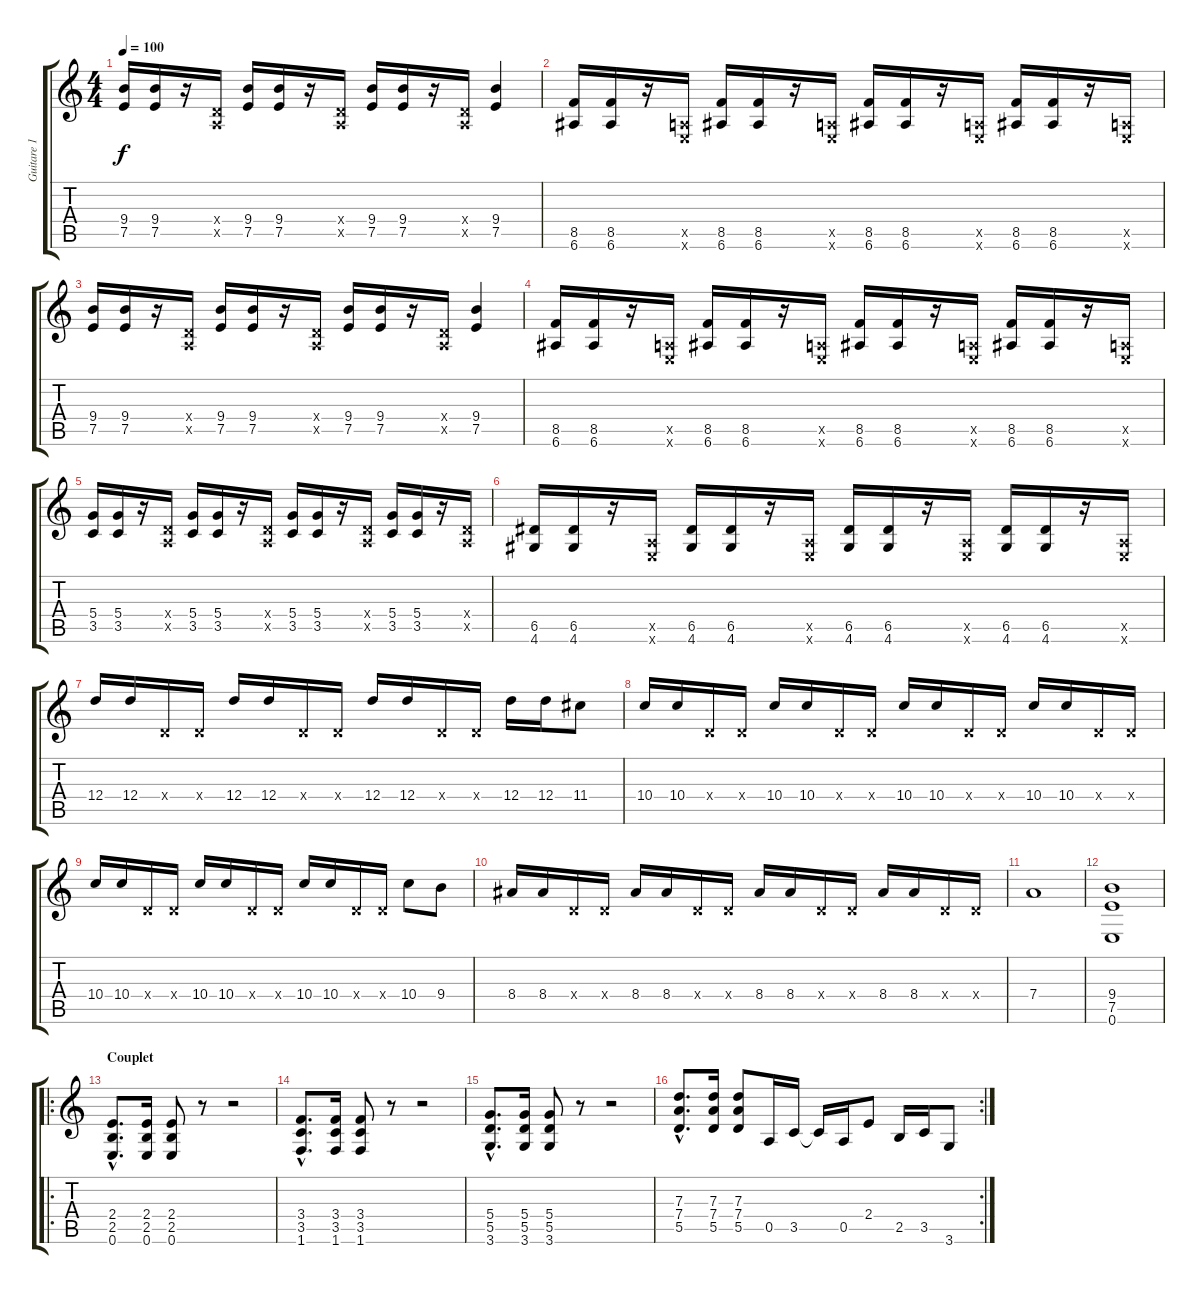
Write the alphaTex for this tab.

\track ("Guitare 1" "Guitare 1") {instrument distortionguitar}
\staff {score tabs}
\tuning (E4 B3 G3 D3 A2 E2) {hide}
\ts (4 4)
\tempo 100
\clef g2
\ks c
(9.4 7.5).16{dy f} (9.4 7.5).16 r.16 (0.4{x} 0.5{x}).16 (9.4 7.5).16 (9.4 7.5).16 r.16 (0.4{x} 0.5{x}).16 (9.4 7.5).16 (9.4 7.5).16 r.16 (0.4{x} 0.5{x}).16 (9.4 7.5).4 |
(8.5 6.6).16 (8.5 6.6).16 r.16 (0.5{x} 0.6{x}).16 (8.5 6.6).16 (8.5 6.6).16 r.16 (0.5{x} 0.6{x}).16 (8.5 6.6).16 (8.5 6.6).16 r.16 (0.5{x} 0.6{x}).16 (8.5 6.6).16 (8.5 6.6).16 r.16 (0.5{x} 0.6{x}).16 |
(9.4 7.5).16 (9.4 7.5).16 r.16 (0.4{x} 0.5{x}).16 (9.4 7.5).16 (9.4 7.5).16 r.16 (0.4{x} 0.5{x}).16 (9.4 7.5).16 (9.4 7.5).16 r.16 (0.4{x} 0.5{x}).16 (9.4 7.5).4 |
(8.5 6.6).16 (8.5 6.6).16 r.16 (0.5{x} 0.6{x}).16 (8.5 6.6).16 (8.5 6.6).16 r.16 (0.5{x} 0.6{x}).16 (8.5 6.6).16 (8.5 6.6).16 r.16 (0.5{x} 0.6{x}).16 (8.5 6.6).16 (8.5 6.6).16 r.16 (0.5{x} 0.6{x}).16 |
(5.4 3.5).16 (5.4 3.5).16 r.16 (0.4{x} 0.5{x}).16 (5.4 3.5).16 (5.4 3.5).16 r.16 (0.4{x} 0.5{x}).16 (5.4 3.5).16 (5.4 3.5).16 r.16 (0.4{x} 0.5{x}).16 (5.4 3.5).16 (5.4 3.5).16 r.16 (0.4{x} 0.5{x}).16 |
(6.5 4.6).16 (6.5 4.6).16 r.16 (0.5{x} 0.6{x}).16 (6.5 4.6).16 (6.5 4.6).16 r.16 (0.5{x} 0.6{x}).16 (6.5 4.6).16 (6.5 4.6).16 r.16 (0.5{x} 0.6{x}).16 (6.5 4.6).16 (6.5 4.6).16 r.16 (0.5{x} 0.6{x}).16 |
12.4.16 12.4.16 0.4{x}.16 0.4{x}.16 12.4.16 12.4.16 0.4{x}.16 0.4{x}.16 12.4.16 12.4.16 0.4{x}.16 0.4{x}.16 12.4.16 12.4.16 11.4.8 |
10.4.16 10.4.16 0.4{x}.16 0.4{x}.16 10.4.16 10.4.16 0.4{x}.16 0.4{x}.16 10.4.16 10.4.16 0.4{x}.16 0.4{x}.16 10.4.16 10.4.16 0.4{x}.16 0.4{x}.16 |
10.4.16 10.4.16 0.4{x}.16 0.4{x}.16 10.4.16 10.4.16 0.4{x}.16 0.4{x}.16 10.4.16 10.4.16 0.4{x}.16 0.4{x}.16 10.4.8 9.4.8 |
8.4.16 8.4.16 0.4{x}.16 0.4{x}.16 8.4.16 8.4.16 0.4{x}.16 0.4{x}.16 8.4.16 8.4.16 0.4{x}.16 0.4{x}.16 8.4.16 8.4.16 0.4{x}.16 0.4{x}.16 |
7.4.1 |
(9.4 7.5 0.6).1 |
\ro
\section ("" "Couplet")
(2.4{hac} 2.5{hac} 0.6{hac}).8{d} (2.4 2.5 0.6).16 (2.4 2.5 0.6).8 r.8 r.2 |
(3.4{hac} 3.5{hac} 1.6{hac}).8{d} (3.4 3.5 1.6).16 (3.4 3.5 1.6).8 r.8 r.2 |
(5.4{hac} 5.5{hac} 3.6{hac}).8{d} (5.4 5.5 3.6).16 (5.4 5.5 3.6).8 r.8 r.2 |
\rc 2
(7.3{hac} 7.4{hac} 5.5{hac}).8{d} (7.3 7.4 5.5).16 (7.3 7.4 5.5).8 0.5.16 3.5.16 3.5{t}.16 0.5.16 2.4.8 2.5.16 3.5.16 3.6.8
